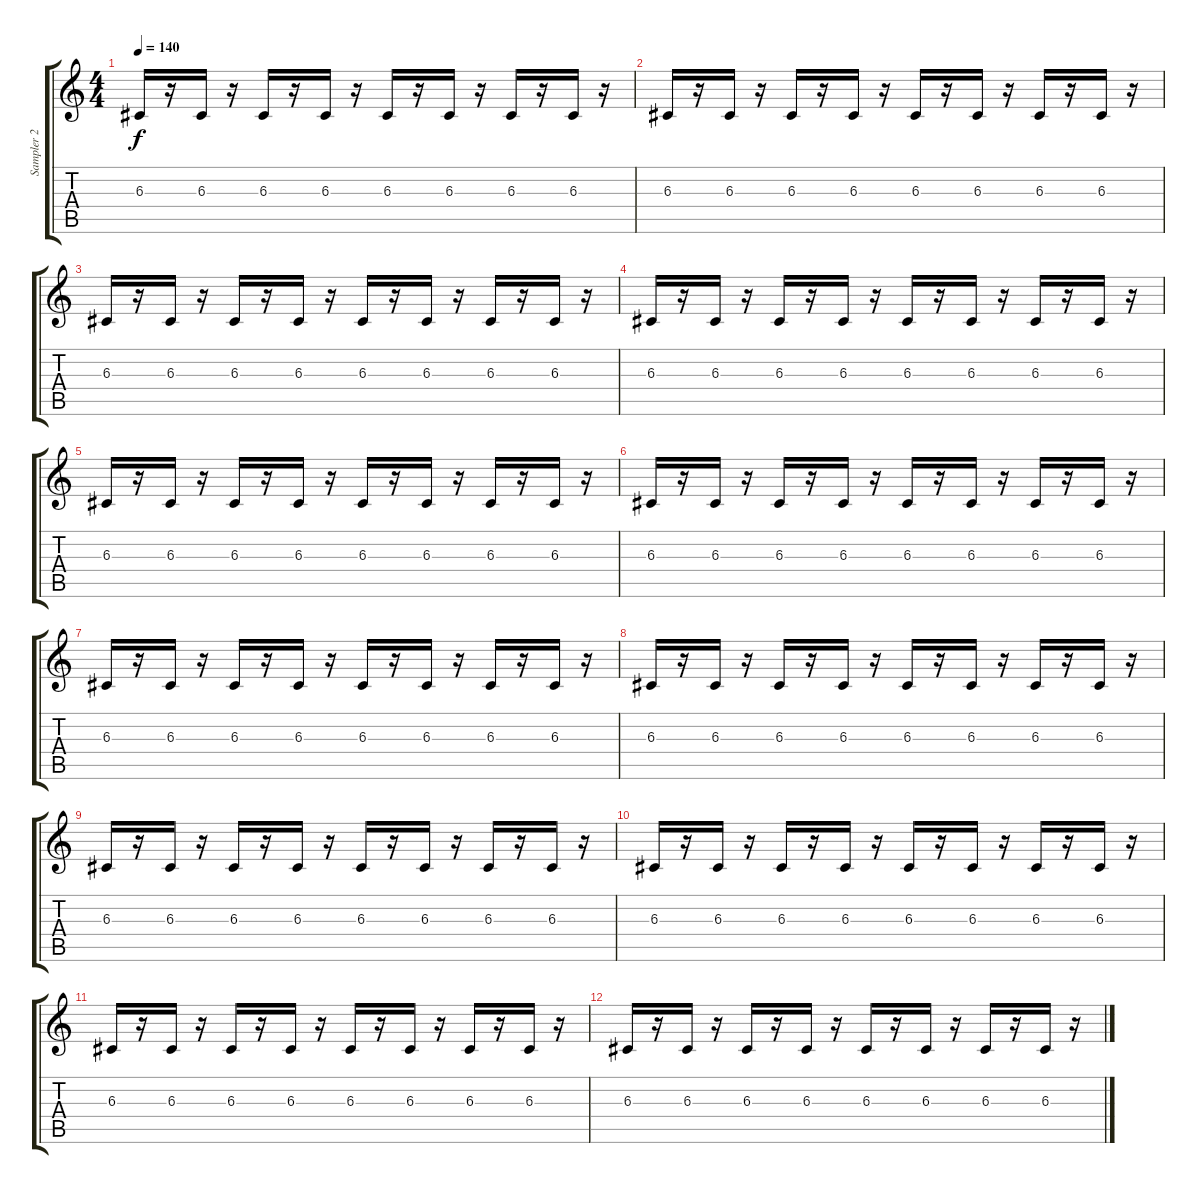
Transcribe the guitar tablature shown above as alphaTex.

\track ("Sampler 2 (J.Hahn)" "Sampler 2 ") {instrument lead8bassandlead}
\staff {score tabs}
\tuning (E4 B3 G3 D3 A2 E2) {hide}
\ts (4 4)
\tempo 140
\clef g2
\ks c
6.3.16{dy f} r.16 6.3.16 r.16 6.3.16 r.16 6.3.16 r.16 6.3.16 r.16 6.3.16 r.16 6.3.16 r.16 6.3.16 r.16 |
6.3.16 r.16 6.3.16 r.16 6.3.16 r.16 6.3.16 r.16 6.3.16 r.16 6.3.16 r.16 6.3.16 r.16 6.3.16 r.16 |
6.3.16 r.16 6.3.16 r.16 6.3.16 r.16 6.3.16 r.16 6.3.16 r.16 6.3.16 r.16 6.3.16 r.16 6.3.16 r.16 |
6.3.16 r.16 6.3.16 r.16 6.3.16 r.16 6.3.16 r.16 6.3.16 r.16 6.3.16 r.16 6.3.16 r.16 6.3.16 r.16 |
6.3.16 r.16 6.3.16 r.16 6.3.16 r.16 6.3.16 r.16 6.3.16 r.16 6.3.16 r.16 6.3.16 r.16 6.3.16 r.16 |
6.3.16 r.16 6.3.16 r.16 6.3.16 r.16 6.3.16 r.16 6.3.16 r.16 6.3.16 r.16 6.3.16 r.16 6.3.16 r.16 |
6.3.16 r.16 6.3.16 r.16 6.3.16 r.16 6.3.16 r.16 6.3.16 r.16 6.3.16 r.16 6.3.16 r.16 6.3.16 r.16 |
6.3.16 r.16 6.3.16 r.16 6.3.16 r.16 6.3.16 r.16 6.3.16 r.16 6.3.16 r.16 6.3.16 r.16 6.3.16 r.16 |
6.3.16 r.16 6.3.16 r.16 6.3.16 r.16 6.3.16 r.16 6.3.16 r.16 6.3.16 r.16 6.3.16 r.16 6.3.16 r.16 |
6.3.16 r.16 6.3.16 r.16 6.3.16 r.16 6.3.16 r.16 6.3.16 r.16 6.3.16 r.16 6.3.16 r.16 6.3.16 r.16 |
6.3.16{volume 10} r.16 6.3.16 r.16 6.3.16 r.16 6.3.16 r.16 6.3.16{volume 9} r.16 6.3.16 r.16 6.3.16 r.16 6.3.16 r.16 |
6.3.16{volume 7} r.16 6.3.16 r.16 6.3.16 r.16 6.3.16{volume 5} r.16 6.3.16 r.16 6.3.16 r.16 6.3.16{volume 4} r.16 6.3.16 r.16
